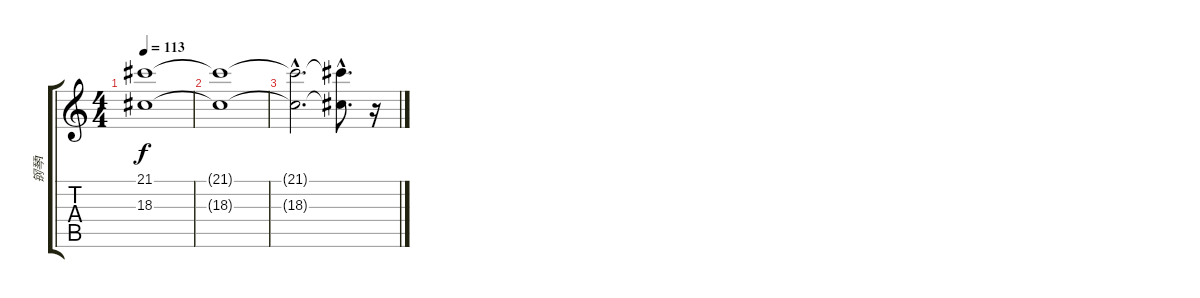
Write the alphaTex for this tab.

\track ("钢琴I" "钢琴I") {instrument acousticgrandpiano}
\staff {score tabs}
\tuning (E4 B3 G3 D3 A2 E2) {hide}
\ts (4 4)
\tempo 113
\clef g2
\ks c
(21.1 18.3).1{dy f} |
(21.1{t} 18.3{t}).1 |
(21.1{hac t} 18.3{hac t}).2{d} (21.1{hac t} 18.3{hac t}).8{d} r.16
